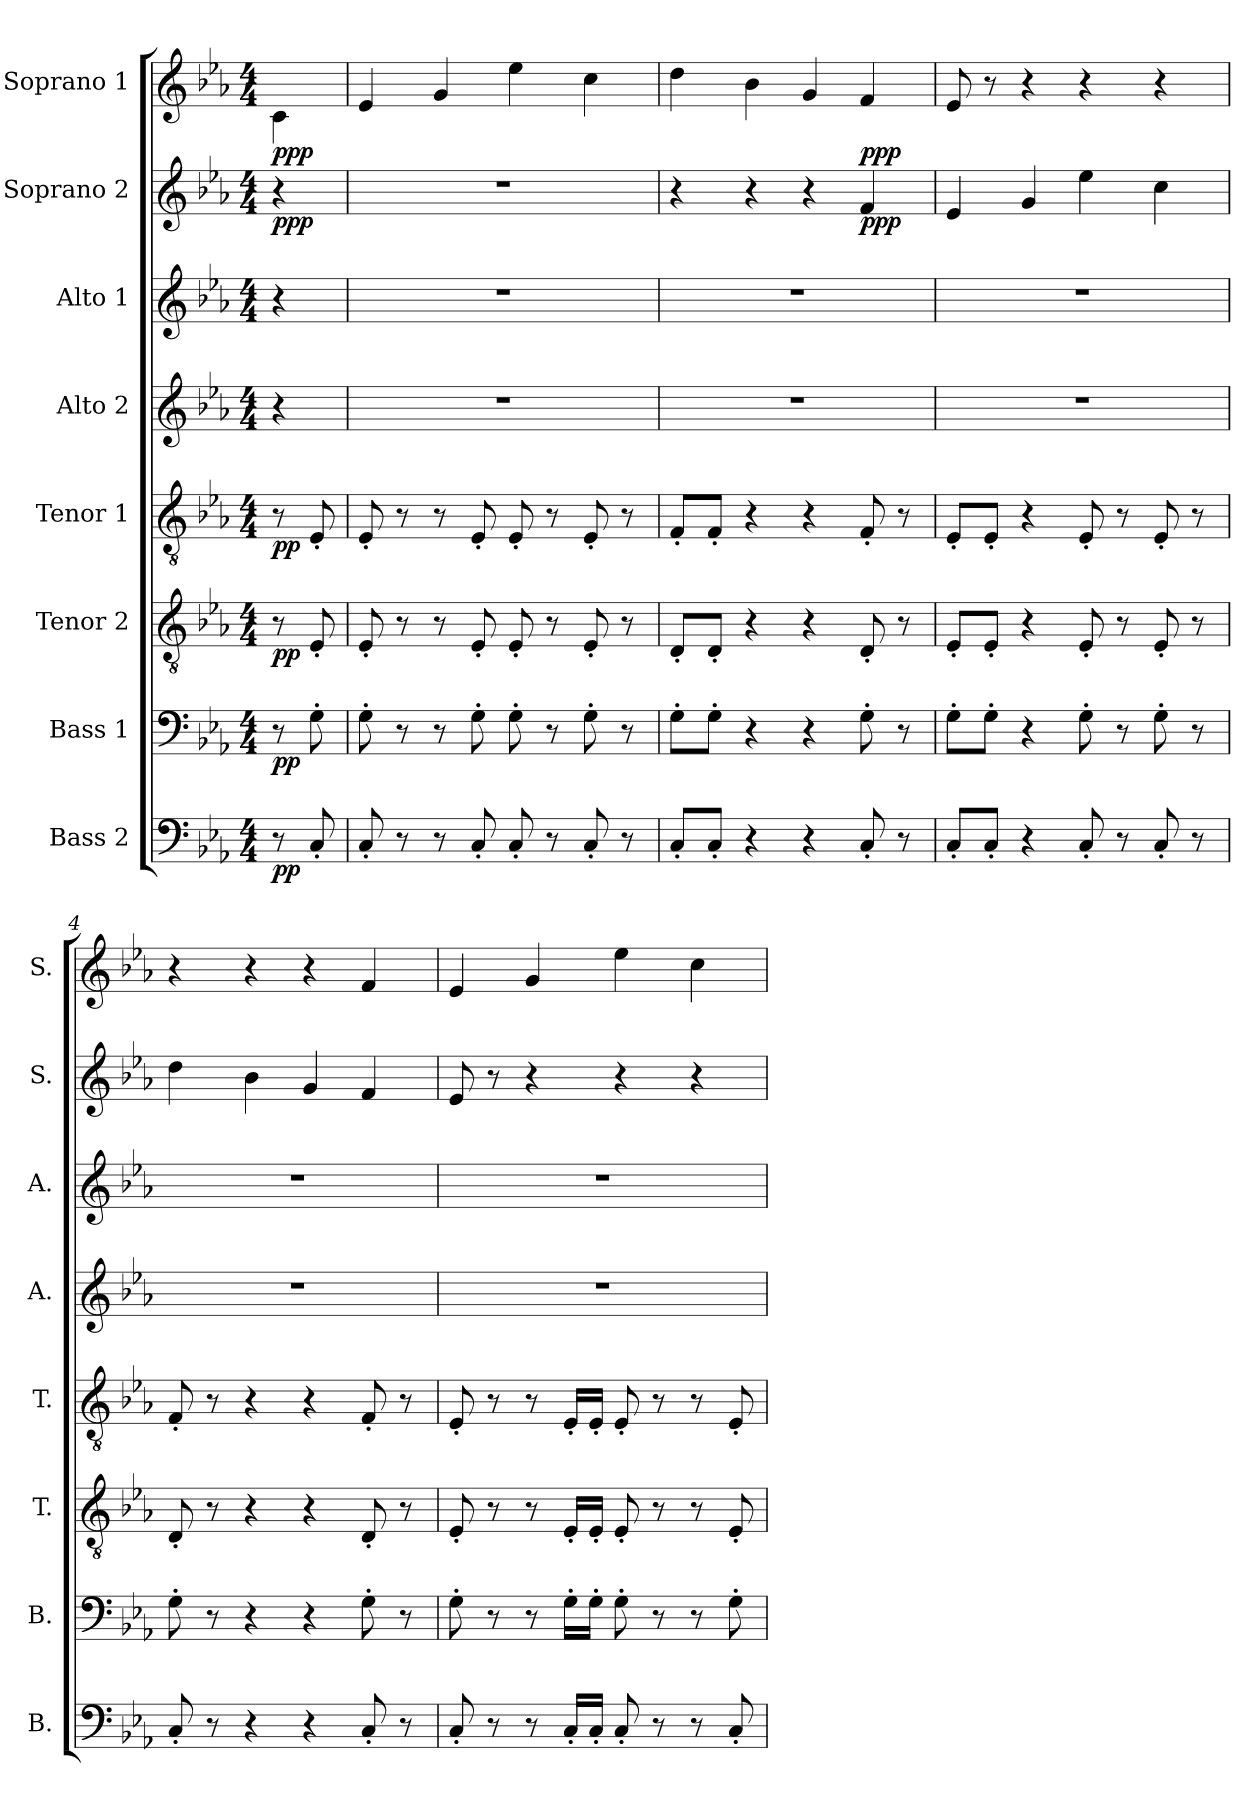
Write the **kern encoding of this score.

**kern	**dynam	**kern	**dynam	**kern	**dynam	**kern	**dynam	**kern	**kern	**kern	**dynam	**kern	**dynam
*part8	*part8	*part7	*part7	*part6	*part6	*part5	*part5	*part4	*part3	*part2	*part2	*part1	*part1
*staff8	*staff8	*staff7	*staff7	*staff6	*staff6	*staff5	*staff5	*staff4	*staff3	*staff2	*staff2	*staff1	*staff1
*I"Bass 2	*	*I"Bass 1	*	*I"Tenor 2	*	*I"Tenor 1	*	*I"Alto 2	*I"Alto 1	*I"Soprano 2	*	*I"Soprano 1	*
*I'B.	*	*I'B.	*	*I'T.	*	*I'T.	*	*I'A.	*I'A.	*I'S.	*	*I'S.	*
*clefF4	*	*clefF4	*	*clefGv2	*	*clefGv2	*	*clefG2	*clefG2	*clefG2	*	*clefG2	*
*k[b-e-a-]	*	*k[b-e-a-]	*	*k[b-e-a-]	*	*k[b-e-a-]	*	*k[b-e-a-]	*k[b-e-a-]	*k[b-e-a-]	*	*k[b-e-a-]	*
*M4/4	*	*M4/4	*	*M4/4	*	*M4/4	*	*M4/4	*M4/4	*M4/4	*	*M4/4	*
*MM120	*	*MM120	*	*MM120	*	*MM120	*	*MM120	*MM120	*MM120	*	*MM120	*
=	=	=	=	=	=	=	=	=	=	=	=	=	=
!	!LO:DY:b	!	!LO:DY:b	!	!LO:DY:b	!	!LO:DY:b	!	!	!	!LO:DY:b	!	!LO:DY:b
8r	pp	8r	pp	8r	pp	8r	pp	4r	4r	4r	ppp	4c\	ppp
8C'/	.	8G'\	.	8E-'/	.	8E-'/	.	.	.	.	.	.	.
=1	=1	=1	=1	=1	=1	=1	=1	=1	=1	=1	=1	=1	=1
8C'/	.	8G'\	.	8E-'/	.	8E-'/	.	1r	1r	1r	.	4e-/	.
8r	.	8r	.	8r	.	8r	.	.	.	.	.	.	.
8r	.	8r	.	8r	.	8r	.	.	.	.	.	4g/	.
8C'/	.	8G'\	.	8E-'/	.	8E-'/	.	.	.	.	.	.	.
8C'/	.	8G'\	.	8E-'/	.	8E-'/	.	.	.	.	.	4ee-\	.
8r	.	8r	.	8r	.	8r	.	.	.	.	.	.	.
8C'/	.	8G'\	.	8E-'/	.	8E-'/	.	.	.	.	.	4cc\	.
8r	.	8r	.	8r	.	8r	.	.	.	.	.	.	.
=2	=2	=2	=2	=2	=2	=2	=2	=2	=2	=2	=2	=2	=2
8C'/L	.	8G'\L	.	8D'/L	.	8F'/L	.	1r	1r	4r	.	4dd\	.
8C'/J	.	8G'\J	.	8D'/J	.	8F'/J	.	.	.	.	.	.	.
4r	.	4r	.	4r	.	4r	.	.	.	4r	.	4b-\	.
4r	.	4r	.	4r	.	4r	.	.	.	4r	.	4g/	.
!	!	!	!	!	!	!	!	!	!	!	!LO:DY:b	!	!LO:DY:b
8C'/	.	8G'\	.	8D'/	.	8F'/	.	.	.	4f/	ppp	4f/	ppp
8r	.	8r	.	8r	.	8r	.	.	.	.	.	.	.
=3	=3	=3	=3	=3	=3	=3	=3	=3	=3	=3	=3	=3	=3
8C'/L	.	8G'\L	.	8E-'/L	.	8E-'/L	.	1r	1r	4e-/	.	8e-/	.
8C'/J	.	8G'\J	.	8E-'/J	.	8E-'/J	.	.	.	.	.	8r	.
4r	.	4r	.	4r	.	4r	.	.	.	4g/	.	4r	.
8C'/	.	8G'\	.	8E-'/	.	8E-'/	.	.	.	4ee-\	.	4r	.
8r	.	8r	.	8r	.	8r	.	.	.	.	.	.	.
8C'/	.	8G'\	.	8E-'/	.	8E-'/	.	.	.	4cc\	.	4r	.
8r	.	8r	.	8r	.	8r	.	.	.	.	.	.	.
=4	=4	=4	=4	=4	=4	=4	=4	=4	=4	=4	=4	=4	=4
8C'/	.	8G'\	.	8D'/	.	8F'/	.	1r	1r	4dd\	.	4r	.
8r	.	8r	.	8r	.	8r	.	.	.	.	.	.	.
4r	.	4r	.	4r	.	4r	.	.	.	4b-\	.	4r	.
4r	.	4r	.	4r	.	4r	.	.	.	4g/	.	4r	.
8C'/	.	8G'\	.	8D'/	.	8F'/	.	.	.	4f/	.	4f/	.
8r	.	8r	.	8r	.	8r	.	.	.	.	.	.	.
!!LO:PB:g=z
=5	=5	=5	=5	=5	=5	=5	=5	=5	=5	=5	=5	=5	=5
8C'/	.	8G'\	.	8E-'/	.	8E-'/	.	1r	1r	8e-/	.	4e-/	.
8r	.	8r	.	8r	.	8r	.	.	.	8r	.	.	.
8r	.	8r	.	8r	.	8r	.	.	.	4r	.	4g/	.
16C'/LL	.	16G'\LL	.	16E-'/LL	.	16E-'/LL	.	.	.	.	.	.	.
16C'/JJ	.	16G'\JJ	.	16E-'/JJ	.	16E-'/JJ	.	.	.	.	.	.	.
8C'/	.	8G'\	.	8E-'/	.	8E-'/	.	.	.	4r	.	4ee-\	.
8r	.	8r	.	8r	.	8r	.	.	.	.	.	.	.
8r	.	8r	.	8r	.	8r	.	.	.	4r	.	4cc\	.
8C'/	.	8G'\	.	8E-'/	.	8E-'/	.	.	.	.	.	.	.
=	=	=	=	=	=	=	=	=	=	=	=	=	=
*-	*-	*-	*-	*-	*-	*-	*-	*-	*-	*-	*-	*-	*-
